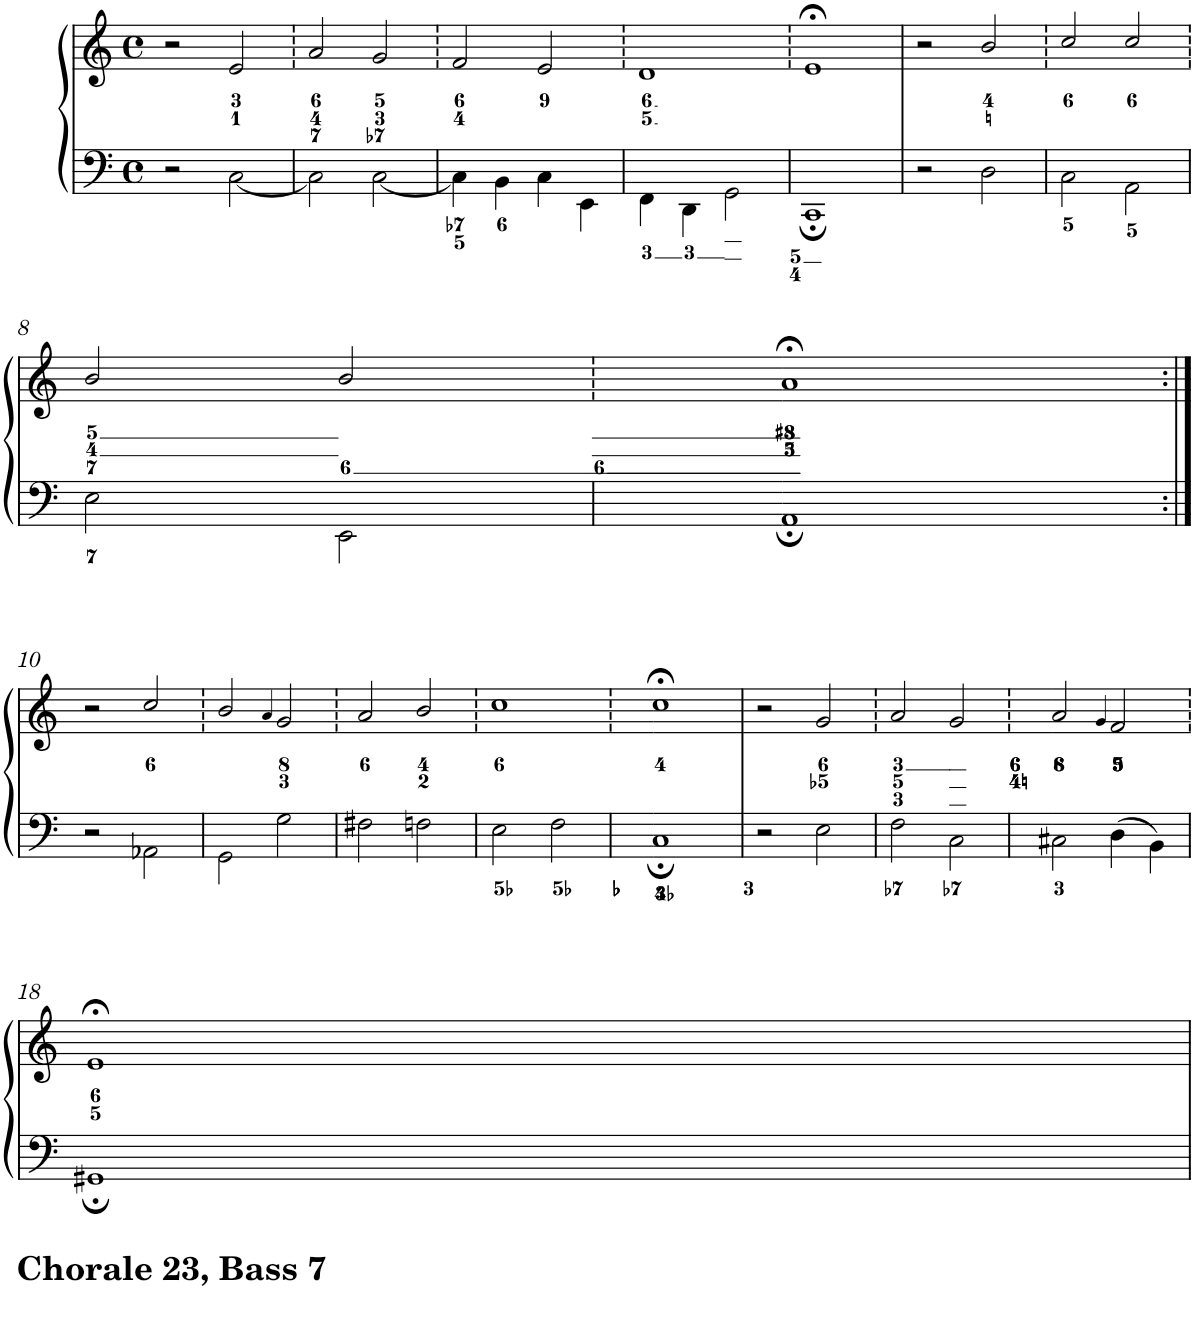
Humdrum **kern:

**kern	**kern
*part1	*part1
*staff2	*staff1
*I"Piano	*
*I'Pno.	*
*clefF4	*clefG2
*k[]	*k[]
*M4/4	*M4/4
*met(c)	*met(c)
=1	=1
2r	2r
[<2C\	2e/
=2	=2
2C\]	2a/
[<2C\	2g/
=3	=3
4C\]	2f/
4BB\	.
4C\	2e/
4EE\	.
=4	=4
4FF\	1d
4DD\	.
2GG\	.
=5	=5
1CC;	1e;<
=6	=6
2r	2r
2D\	2b/
=7	=7
2C\	2cc/
2AA\	2cc/
!!LO:LB:g=z
=8	=8
2E\	2b/
2EE\	2b/
=9	=9
1AA;	1a;<
!!LO:LB:g=z
=10:|!	=10:|!
2r	2r
2AA-X\	2cc/
=11	=11
2GG\	2b/
.	4qa/
2G\	2g/
=12	=12
2F#X\	2a/
2Fn\	2b/
=13	=13
2E\	1cc
2F\	.
=14	=14
1C;	1cc;<
=15	=15
2r	2r
2E\	2g/
=16	=16
2F\	2a/
2C\	2g/
=17	=17
2C#X\	2a/
.	4qg/
4D\	2f/
4BB\	.
!!LO:LB:g=z
=18	=18
1GG#X;	1e;<
=	=
*-	*-
